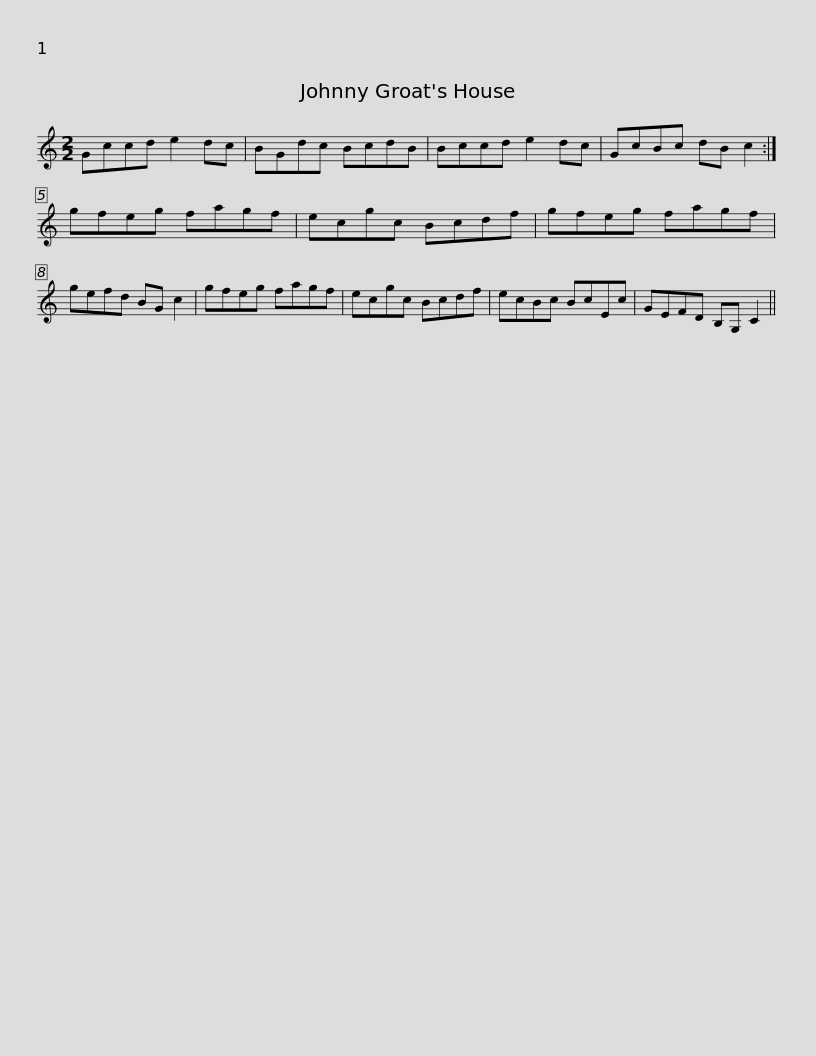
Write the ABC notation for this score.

X:1
L:1/8
M:2/2
I:linebreak $
K:C
V:1 treble
V:1
 Gccd e2 dc | BGdc BcdB | Bccd e2 dc | GcBc dB c2 :| gfeg fagf | %5
 ecgc Bcdf |$ gfeg fagf | gefd BG c2 | gfeg fagf | ecgc Bcdf | %10
 ecBc BcEc | GEFD B,G, C2 || %12
